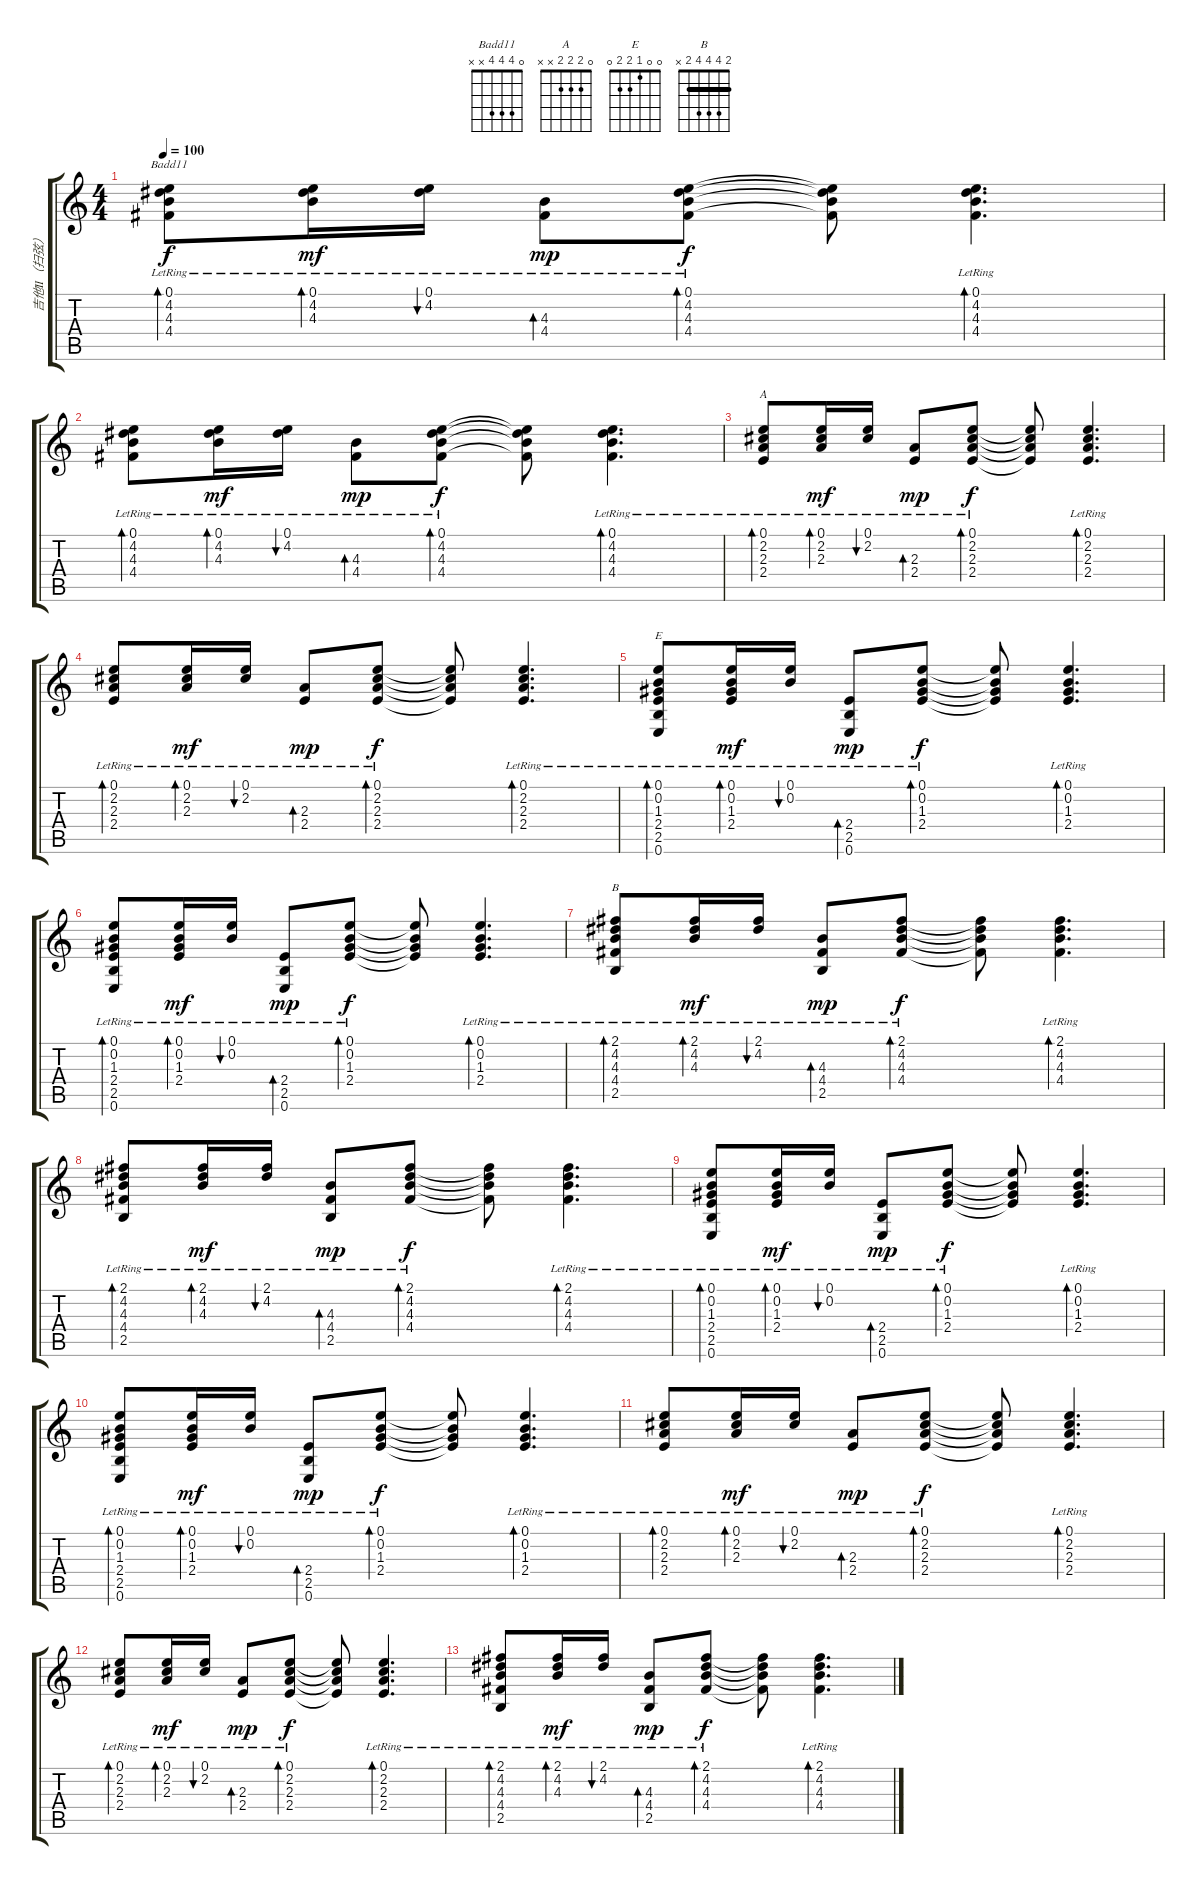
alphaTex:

\track ("吉他Ⅱ（扫弦）" "吉他Ⅱ（扫弦）") {instrument acousticguitarsteel}
\staff {score tabs}
\tuning (E4 B3 G3 D3 A2 E2) {hide}
\chord ("Badd11" 0 4 4 4 x x)
\chord ("A" 0 2 2 2 x x)
\chord ("E" 0 0 1 2 2 0)
\chord ("B" 2 4 4 4 2 x) {barre 2}
\ts (4 4)
\tempo 100
\clef g2
\ks c
(0.1{lr} 4.2{lr} 4.3{lr} 4.4{lr}).8{bd 30 ch "Badd11" dy f} (0.1{lr} 4.2{lr} 4.3{lr}).16{bd 30 dy mf} (0.1{lr} 4.2{lr}).16{bu 30} (4.3{lr} 4.4{lr}).8{bd 30 dy mp} (0.1{lr} 4.2{lr} 4.3{lr} 4.4{lr}).8{bd 30 dy f} (0.1{t} 4.2{t} 4.3{t} 4.4{t}).8 (0.1{lr} 4.2{lr} 4.3{lr} 4.4{lr}).4{d bd 30} |
(0.1{lr} 4.2{lr} 4.3{lr} 4.4{lr}).8{bd 30} (0.1{lr} 4.2{lr} 4.3{lr}).16{bd 30 dy mf} (0.1{lr} 4.2{lr}).16{bu 30} (4.3{lr} 4.4{lr}).8{bd 30 dy mp} (0.1{lr} 4.2{lr} 4.3{lr} 4.4{lr}).8{bd 30 dy f} (0.1{t} 4.2{t} 4.3{t} 4.4{t}).8 (0.1{lr} 4.2{lr} 4.3{lr} 4.4{lr}).4{d bd 30} |
(0.1{lr} 2.2{lr} 2.3{lr} 2.4{lr}).8{bd 30 ch "A"} (0.1{lr} 2.2{lr} 2.3{lr}).16{bd 30 dy mf} (0.1{lr} 2.2{lr}).16{bu 30} (2.3{lr} 2.4{lr}).8{bd 30 dy mp} (0.1{lr} 2.2{lr} 2.3{lr} 2.4{lr}).8{bd 30 dy f} (0.1{t} 2.2{t} 2.3{t} 2.4{t}).8 (0.1{lr} 2.2{lr} 2.3{lr} 2.4{lr}).4{d bd 30} |
(0.1{lr} 2.2{lr} 2.3{lr} 2.4{lr}).8{bd 30} (0.1{lr} 2.2{lr} 2.3{lr}).16{bd 30 dy mf} (0.1{lr} 2.2{lr}).16{bu 30} (2.3{lr} 2.4{lr}).8{bd 30 dy mp} (0.1{lr} 2.2{lr} 2.3{lr} 2.4{lr}).8{bd 30 dy f} (0.1{t} 2.2{t} 2.3{t} 2.4{t}).8 (0.1{lr} 2.2{lr} 2.3{lr} 2.4{lr}).4{d bd 30} |
(0.1{lr} 0.2{lr} 1.3{lr} 2.4{lr} 2.5{lr} 0.6{lr}).8{bd 30 ch "E"} (0.1{lr} 0.2{lr} 1.3{lr} 2.4{lr}).16{bd 30 dy mf} (0.1{lr} 0.2{lr}).16{bu 30} (2.4{lr} 2.5{lr} 0.6{lr}).8{bd 30 dy mp} (0.1{lr} 0.2{lr} 1.3{lr} 2.4{lr}).8{bd 30 dy f} (0.1{t} 0.2{t} 1.3{t} 2.4{t}).8 (0.1{lr} 0.2{lr} 1.3{lr} 2.4{lr}).4{d bd 30} |
(0.1{lr} 0.2{lr} 1.3{lr} 2.4{lr} 2.5{lr} 0.6{lr}).8{bd 30} (0.1{lr} 0.2{lr} 1.3{lr} 2.4{lr}).16{bd 30 dy mf} (0.1{lr} 0.2{lr}).16{bu 30} (2.4{lr} 2.5{lr} 0.6{lr}).8{bd 30 dy mp} (0.1{lr} 0.2{lr} 1.3{lr} 2.4{lr}).8{bd 30 dy f} (0.1{t} 0.2{t} 1.3{t} 2.4{t}).8 (0.1{lr} 0.2{lr} 1.3{lr} 2.4{lr}).4{d bd 30} |
(2.1{lr} 4.2{lr} 4.3{lr} 4.4{lr} 2.5{lr}).8{bd 30 ch "B"} (2.1{lr} 4.2{lr} 4.3{lr}).16{bd 30 dy mf} (2.1{lr} 4.2{lr}).16{bu 30} (4.3{lr} 4.4{lr} 2.5{lr}).8{bd 30 dy mp} (2.1{lr} 4.2{lr} 4.3{lr} 4.4{lr}).8{bd 30 dy f} (2.1{t} 4.2{t} 4.3{t} 4.4{t}).8 (2.1{lr} 4.2{lr} 4.3{lr} 4.4{lr}).4{d bd 30} |
(2.1{lr} 4.2{lr} 4.3{lr} 4.4{lr} 2.5{lr}).8{bd 30} (2.1{lr} 4.2{lr} 4.3{lr}).16{bd 30 dy mf} (2.1{lr} 4.2{lr}).16{bu 30} (4.3{lr} 4.4{lr} 2.5{lr}).8{bd 30 dy mp} (2.1{lr} 4.2{lr} 4.3{lr} 4.4{lr}).8{bd 30 dy f} (2.1{t} 4.2{t} 4.3{t} 4.4{t}).8 (2.1{lr} 4.2{lr} 4.3{lr} 4.4{lr}).4{d bd 30} |
(0.1{lr} 0.2{lr} 1.3{lr} 2.4{lr} 2.5{lr} 0.6{lr}).8{bd 30} (0.1{lr} 0.2{lr} 1.3{lr} 2.4{lr}).16{bd 30 dy mf} (0.1{lr} 0.2{lr}).16{bu 30} (2.4{lr} 2.5{lr} 0.6{lr}).8{bd 30 dy mp} (0.1{lr} 0.2{lr} 1.3{lr} 2.4{lr}).8{bd 30 dy f} (0.1{t} 0.2{t} 1.3{t} 2.4{t}).8 (0.1{lr} 0.2{lr} 1.3{lr} 2.4{lr}).4{d bd 30} |
(0.1{lr} 0.2{lr} 1.3{lr} 2.4{lr} 2.5{lr} 0.6{lr}).8{bd 30} (0.1{lr} 0.2{lr} 1.3{lr} 2.4{lr}).16{bd 30 dy mf} (0.1{lr} 0.2{lr}).16{bu 30} (2.4{lr} 2.5{lr} 0.6{lr}).8{bd 30 dy mp} (0.1{lr} 0.2{lr} 1.3{lr} 2.4{lr}).8{bd 30 dy f} (0.1{t} 0.2{t} 1.3{t} 2.4{t}).8 (0.1{lr} 0.2{lr} 1.3{lr} 2.4{lr}).4{d bd 30} |
(0.1{lr} 2.2{lr} 2.3{lr} 2.4{lr}).8{bd 30} (0.1{lr} 2.2{lr} 2.3{lr}).16{bd 30 dy mf} (0.1{lr} 2.2{lr}).16{bu 30} (2.3{lr} 2.4{lr}).8{bd 30 dy mp} (0.1{lr} 2.2{lr} 2.3{lr} 2.4{lr}).8{bd 30 dy f} (0.1{t} 2.2{t} 2.3{t} 2.4{t}).8 (0.1{lr} 2.2{lr} 2.3{lr} 2.4{lr}).4{d bd 30} |
(0.1{lr} 2.2{lr} 2.3{lr} 2.4{lr}).8{bd 30} (0.1{lr} 2.2{lr} 2.3{lr}).16{bd 30 dy mf} (0.1{lr} 2.2{lr}).16{bu 30} (2.3{lr} 2.4{lr}).8{bd 30 dy mp} (0.1{lr} 2.2{lr} 2.3{lr} 2.4{lr}).8{bd 30 dy f} (0.1{t} 2.2{t} 2.3{t} 2.4{t}).8 (0.1{lr} 2.2{lr} 2.3{lr} 2.4{lr}).4{d bd 30} |
(2.1{lr} 4.2{lr} 4.3{lr} 4.4{lr} 2.5{lr}).8{bd 30} (2.1{lr} 4.2{lr} 4.3{lr}).16{bd 30 dy mf} (2.1{lr} 4.2{lr}).16{bu 30} (4.3{lr} 4.4{lr} 2.5{lr}).8{bd 30 dy mp} (2.1{lr} 4.2{lr} 4.3{lr} 4.4{lr}).8{bd 30 dy f} (2.1{t} 4.2{t} 4.3{t} 4.4{t}).8 (2.1{lr} 4.2{lr} 4.3{lr} 4.4{lr}).4{d bd 30}
